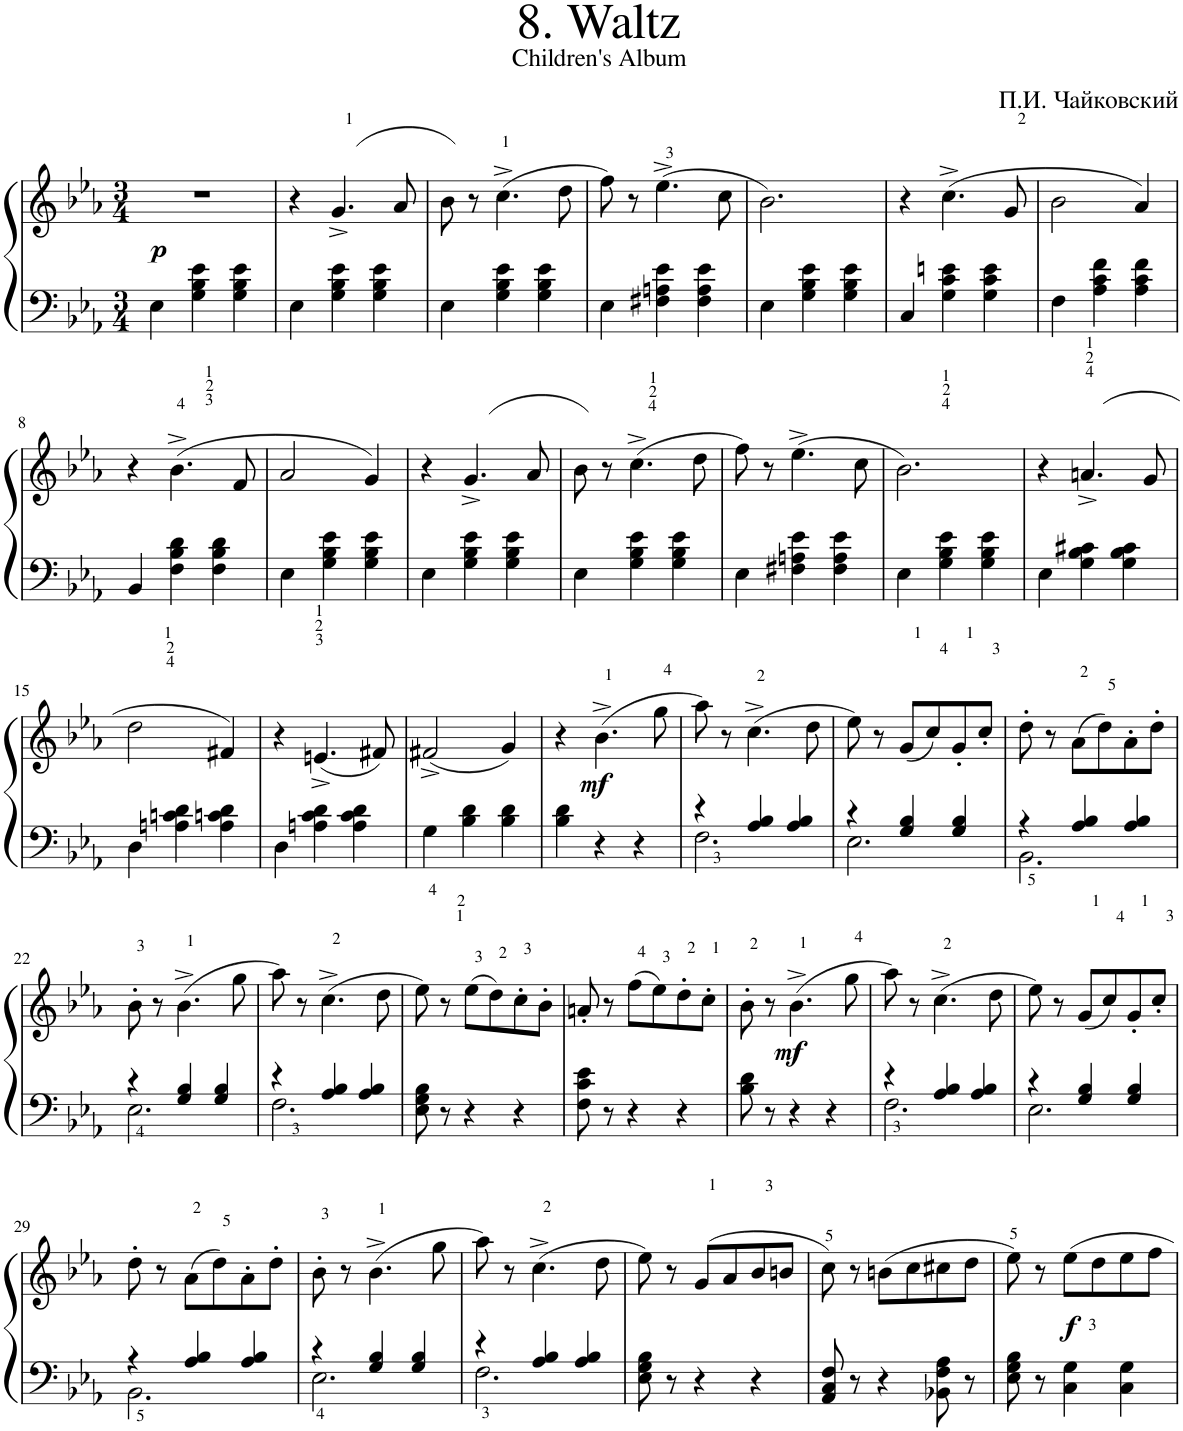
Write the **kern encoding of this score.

**kern	**kern	**dynam
*part1	*part1	*part1
*staff2	*staff1	*staff1/2
*I"Piano	*	*
*I'Pno.	*	*
*clefF4	*clefG2	*
*k[b-e-a-]	*k[b-e-a-]	*
*M3/4	*M3/4	*
=1	=1	=1
!	!	!LO:DY:a=2
4E-\	2.r	p
4G\ 4B-\ 4e-\	.	.
4G\ 4B-\ 4e-\	.	.
=2	=2	=2
4E-\	4r	.
4G\ 4B-\ 4e-\	(4.g^/	.
4G\ 4B-\ 4e-\	.	.
.	8a-/	.
=3	=3	=3
4E-\	8b-\)	.
.	8r	.
4G\ 4B-\ 4e-\	(4.cc^\	.
4G\ 4B-\ 4e-\	.	.
.	8dd\	.
=4	=4	=4
4E-\	8ff\)	.
.	8r	.
4F#X\ 4An\ 4e-\	(4.ee-^\	.
4F#\ 4A\ 4e-\	.	.
.	8cc\	.
=5	=5	=5
4E-\	2.b-\)	.
4G\ 4B-\ 4e-\	.	.
4G\ 4B-\ 4e-\	.	.
=6	=6	=6
4C/	4r	.
4G\ 4c\ 4en\	(4.cc^\	.
4G\ 4c\ 4e\	.	.
.	8g/	.
=7	=7	=7
4F\	2b-\	.
4A-\ 4c\ 4f\	.	.
4A-\ 4c\ 4f\	4a-/)	.
!!LO:LB:g=z
=8	=8	=8
4BB-/	4r	.
4F\ 4B-\ 4d\	(4.b-^\	.
4F\ 4B-\ 4d\	.	.
.	8f/	.
=9	=9	=9
4E-\	2a-/	.
4G\ 4B-\ 4e-\	.	.
4G\ 4B-\ 4e-\	4g/)	.
=10	=10	=10
4E-\	4r	.
4G\ 4B-\ 4e-\	(4.g^/	.
4G\ 4B-\ 4e-\	.	.
.	8a-/	.
=11	=11	=11
4E-\	8b-\)	.
.	8r	.
4G\ 4B-\ 4e-\	(4.cc^\	.
4G\ 4B-\ 4e-\	.	.
.	8dd\	.
=12	=12	=12
4E-\	8ff\)	.
.	8r	.
4F#X\ 4An\ 4e-\	(4.ee-^\	.
4F#\ 4A\ 4e-\	.	.
.	8cc\	.
=13	=13	=13
4E-\	2.b-\)	.
4G\ 4B-\ 4e-\	.	.
4G\ 4B-\ 4e-\	.	.
=14	=14	=14
4E-\	4r	.
4G\ 4B-\ 4c#X\	(4.an^/	.
4G\ 4B-\ 4c#\	.	.
.	8g/	.
!!LO:LB:g=z
=15	=15	=15
4D\	2dd\	.
4An\ 4cn\ 4d\	.	.
4A\ 4cn\ 4d\	4f#X/)	.
=16	=16	=16
4D\	4r	.
4An\ 4c\ 4d\	(4.en^/	.
4A\ 4c\ 4d\	.	.
.	8f#X/)	.
=17	=17	=17
4G\	(2f#X^/	.
4B-\ 4d\	.	.
4B-\ 4d\	4g/)	.
=18	=18	=18
4B-\ 4d\	4r	.
!	!	!LO:DY:b
4r	(4.b-^\	mf
4r	.	.
.	8gg\	.
=19	=19	=19
*^	*	*
4r	2.F\	8aa-\)	.
.	.	8r	.
4A-/ 4B-/	.	(4.cc^\	.
4A-/ 4B-/	.	.	.
.	.	8dd\	.
=20	=20	=20	=20
4r	2.E-\	8ee-\)	.
.	.	8r	.
4G/ 4B-/	.	(8g/L	.
.	.	8cc/)	.
4G/ 4B-/	.	8g'/	.
.	.	8cc'/J	.
=21	=21	=21	=21
4r	2.BB-\	8dd'\	.
.	.	8r	.
4A-/ 4B-/	.	(8a-\L	.
.	.	8dd\)	.
4A-/ 4B-/	.	8a-'\	.
.	.	8dd'\J	.
!!LO:LB:g=z
=22	=22	=22	=22
4r	2.E-\	8b-'\	.
.	.	8r	.
4G/ 4B-/	.	(4.b-^\	.
4G/ 4B-/	.	.	.
.	.	8gg\	.
=23	=23	=23	=23
4r	2.F\	8aa-\)	.
.	.	8r	.
4A-/ 4B-/	.	(4.cc^\	.
4A-/ 4B-/	.	.	.
.	.	8dd\	.
*v	*v	*	*
=24	=24	=24
8E-\ 8G\ 8B-\	8ee-\)	.
8r	8r	.
4r	(8ee-\L	.
.	8dd\)	.
4r	8cc'\	.
.	8b-'\J	.
=25	=25	=25
8F\ 8c\ 8e-\	8an'/	.
8r	8r	.
4r	(8ff\L	.
.	8ee-\)	.
4r	8dd'\	.
.	8cc'\J	.
=26	=26	=26
8B-\ 8d\	8b-'\	.
8r	8r	.
!	!	!LO:DY:b
4r	(4.b-^\	mf
4r	.	.
.	8gg\	.
=27	=27	=27
*^	*	*
4r	2.F\	8aa-\)	.
.	.	8r	.
4A-/ 4B-/	.	(4.cc^\	.
4A-/ 4B-/	.	.	.
.	.	8dd\	.
=28	=28	=28	=28
4r	2.E-\	8ee-\)	.
.	.	8r	.
4G/ 4B-/	.	(8g/L	.
.	.	8cc/)	.
4G/ 4B-/	.	8g'/	.
.	.	8cc'/J	.
!!LO:LB:g=z
=29	=29	=29	=29
4r	2.BB-\	8dd'\	.
.	.	8r	.
4A-/ 4B-/	.	(8a-\L	.
.	.	8dd\)	.
4A-/ 4B-/	.	8a-'\	.
.	.	8dd'\J	.
=30	=30	=30	=30
4r	2.E-\	8b-'\	.
.	.	8r	.
4G/ 4B-/	.	(4.b-^\	.
4G/ 4B-/	.	.	.
.	.	8gg\	.
=31	=31	=31	=31
4r	2.F\	8aa-\)	.
.	.	8r	.
4A-/ 4B-/	.	(4.cc^\	.
4A-/ 4B-/	.	.	.
.	.	8dd\	.
*v	*v	*	*
=32	=32	=32
8E-\ 8G\ 8B-\	8ee-\)	.
8r	8r	.
4r	(8g/L	.
.	8a-/	.
4r	8b-/	.
.	8bn/J	.
=33	=33	=33
8AA-/ 8C/ 8F/	8cc\)	.
8r	8r	.
4r	(8bn\L	.
.	8cc\	.
8BB-X\ 8F\ 8A-\	8cc#X\	.
8r	8dd\J	.
=34	=34	=34
8E-\ 8G\ 8B-\	8ee-\)	.
8r	8r	.
!	!	!LO:DY:b
4C\ 4G\	8ee-<\L	f
.	8dd\	.
4C\ 4G\	8ee-\	.
.	8ff\J	.
=	=	=
*-	*-	*-
